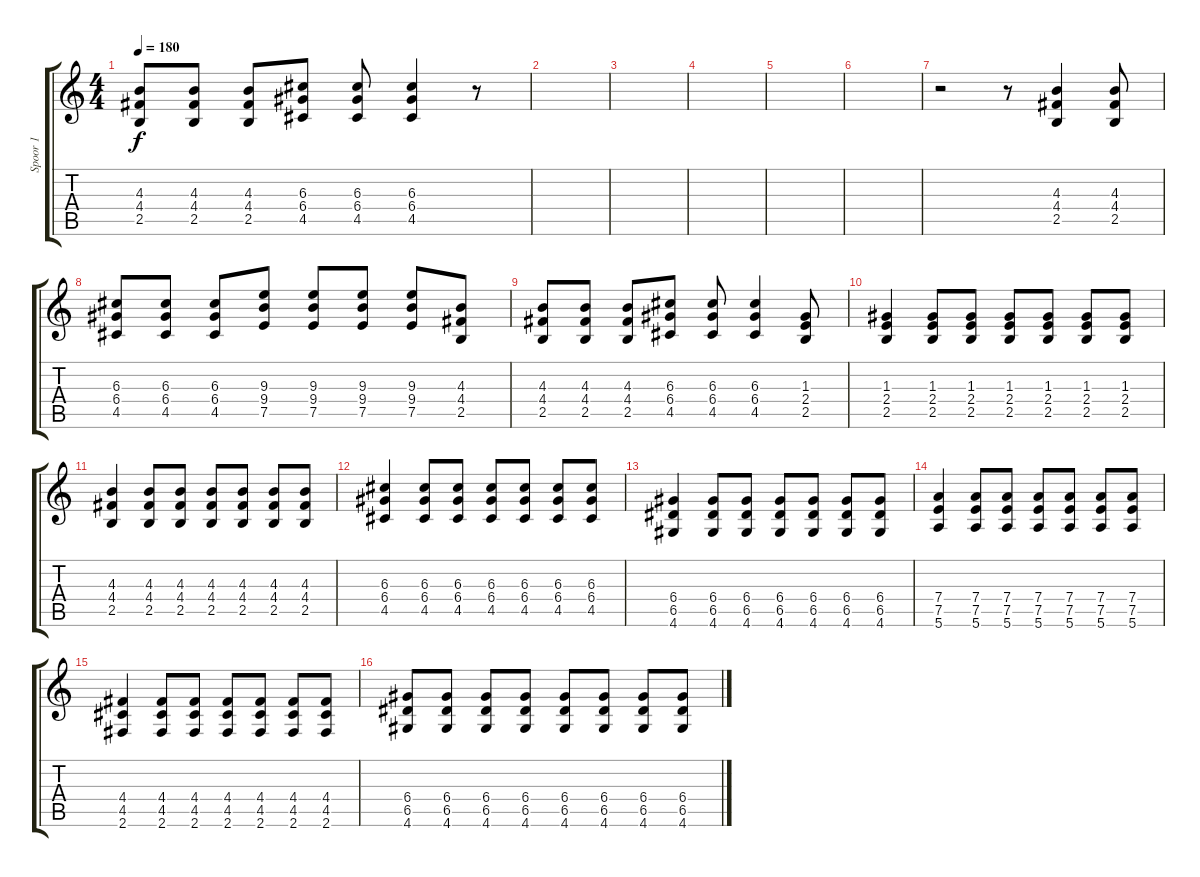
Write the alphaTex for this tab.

\track ("Spoor 1" "Spoor 1") {instrument distortionguitar}
\staff {score tabs}
\tuning (E4 B3 G3 D3 A2 E2) {hide}
\ts (4 4)
\tempo 180
\clef g2
\ks c
(4.3 4.4 2.5).8{dy f} (4.3 4.4 2.5).8 (4.3 4.4 2.5).8 (6.3 6.4 4.5).8 (6.3 6.4 4.5).8 (6.3 6.4 4.5).4 r.8 |
|
|
|
|
|
r.2 r.8 (4.3 4.4 2.5).4 (4.3 4.4 2.5).8 |
(6.3 6.4 4.5).8 (6.3 6.4 4.5).8 (6.3 6.4 4.5).8 (9.3 9.4 7.5).8 (9.3 9.4 7.5).8 (9.3 9.4 7.5).8 (9.3 9.4 7.5).8 (4.3 4.4 2.5).8 |
(4.3 4.4 2.5).8 (4.3 4.4 2.5).8 (4.3 4.4 2.5).8 (6.3 6.4 4.5).8 (6.3 6.4 4.5).8 (6.3 6.4 4.5).4 (1.3 2.4 2.5).8 |
(1.3 2.4 2.5).4 (1.3 2.4 2.5).8 (1.3 2.4 2.5).8 (1.3 2.4 2.5).8 (1.3 2.4 2.5).8 (1.3 2.4 2.5).8 (1.3 2.4 2.5).8 |
(4.3 4.4 2.5).4 (4.3 4.4 2.5).8 (4.3 4.4 2.5).8 (4.3 4.4 2.5).8 (4.3 4.4 2.5).8 (4.3 4.4 2.5).8 (4.3 4.4 2.5).8 |
(6.3 6.4 4.5).4 (6.3 6.4 4.5).8 (6.3 6.4 4.5).8 (6.3 6.4 4.5).8 (6.3 6.4 4.5).8 (6.3 6.4 4.5).8 (6.3 6.4 4.5).8 |
(6.4 6.5 4.6).4 (6.4 6.5 4.6).8 (6.4 6.5 4.6).8 (6.4 6.5 4.6).8 (6.4 6.5 4.6).8 (6.4 6.5 4.6).8 (6.4 6.5 4.6).8 |
(7.4 7.5 5.6).4 (7.4 7.5 5.6).8 (7.4 7.5 5.6).8 (7.4 7.5 5.6).8 (7.4 7.5 5.6).8 (7.4 7.5 5.6).8 (7.4 7.5 5.6).8 |
(4.4 4.5 2.6).4 (4.4 4.5 2.6).8 (4.4 4.5 2.6).8 (4.4 4.5 2.6).8 (4.4 4.5 2.6).8 (4.4 4.5 2.6).8 (4.4 4.5 2.6).8 |
(6.4 6.5 4.6).8 (6.4 6.5 4.6).8 (6.4 6.5 4.6).8 (6.4 6.5 4.6).8 (6.4 6.5 4.6).8 (6.4 6.5 4.6).8 (6.4 6.5 4.6).8 (6.4 6.5 4.6).8
